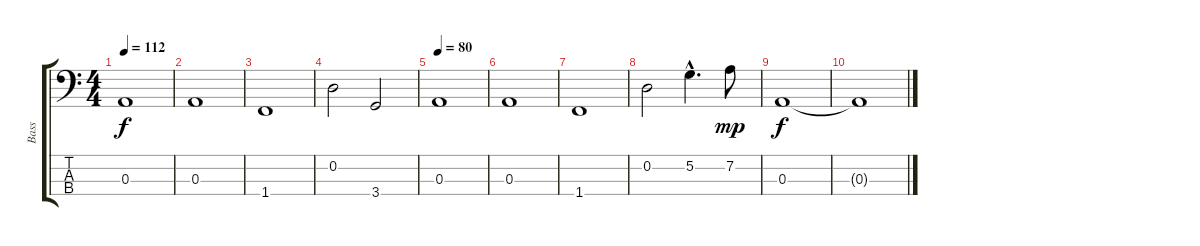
\track ("Bass" "Bass") {instrument electricbassfinger}
\staff {score tabs}
\tuning (G2 D2 A1 E1) {hide}
\ts (4 4)
\tempo 112
\clef f4
\ks c
0.3.1{dy f} |
0.3.1 |
1.4.1 |
0.2.2 3.4.2 |
\tempo 80
0.3.1 |
0.3.1 |
1.4.1 |
0.2.2 5.2{hac}.4{d} 7.2.8{dy mp} |
0.3.1{dy f} |
0.3{t}.1
